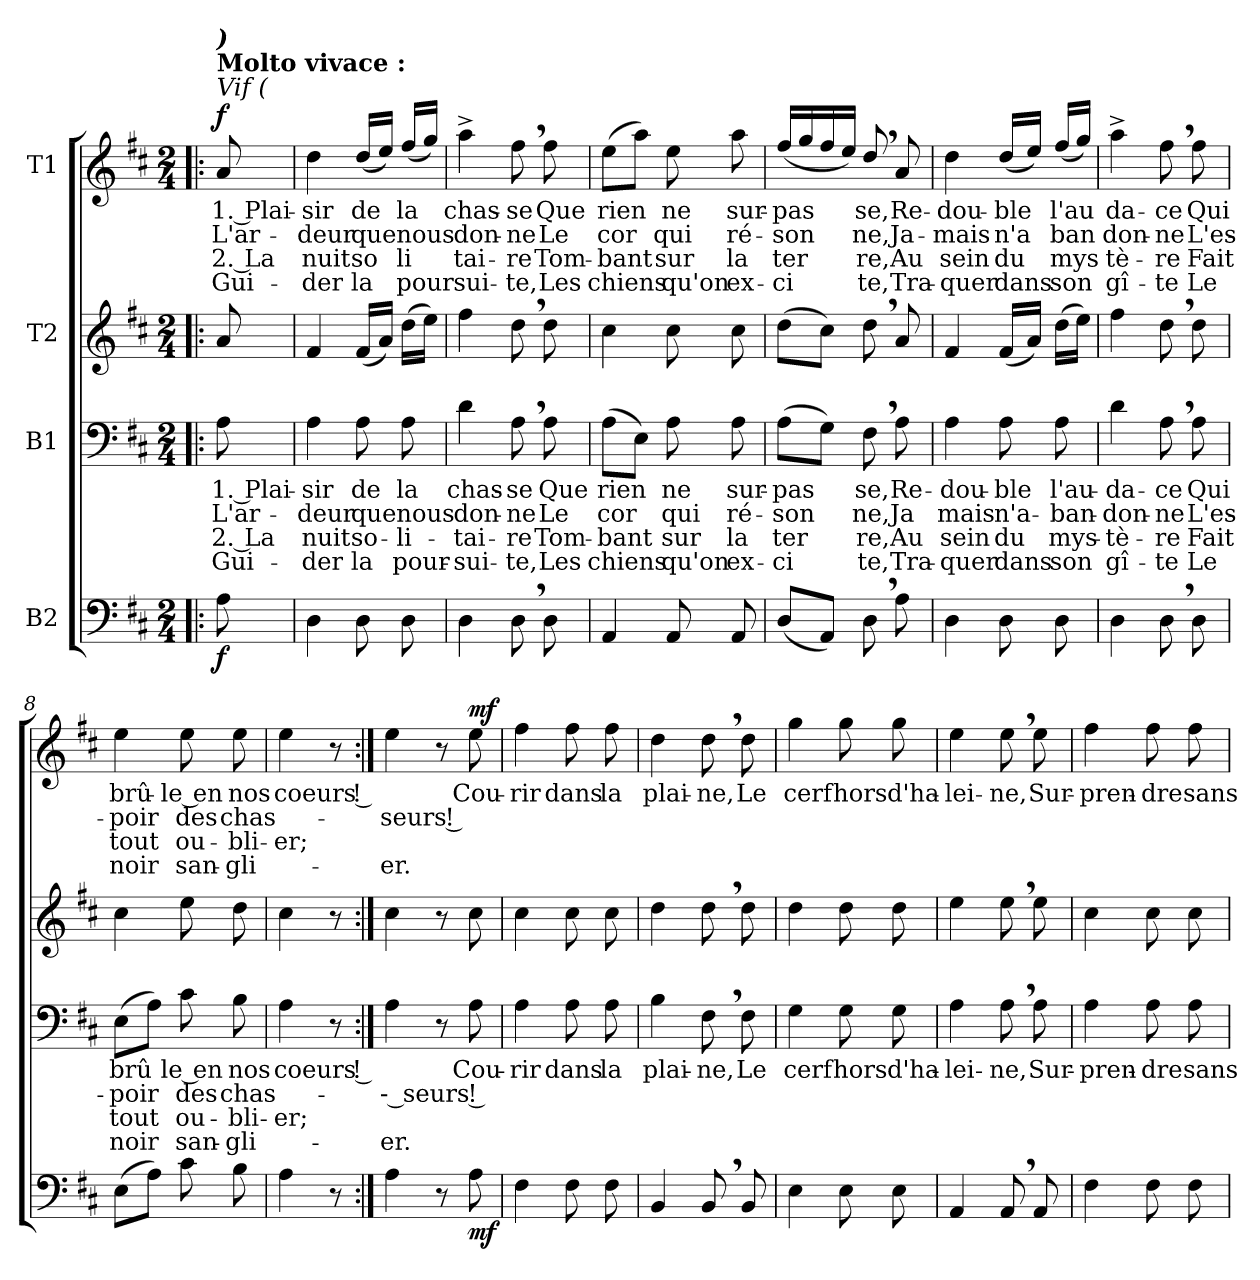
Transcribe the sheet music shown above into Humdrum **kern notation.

**kern	**dynam	**kern	**text	**text	**text	**text	**kern	**kern	**text	**text	**text	**text	**dynam
*part4	*part4	*part3	*part3	*part3	*part3	*part3	*part2	*part1	*part1	*part1	*part1	*part1	*part1
*staff4	*staff4	*staff3	*staff3	*staff3	*staff3	*staff3	*staff2	*staff1	*staff1	*staff1	*staff1	*staff1	*staff1
*I"B2	*	*I"B1	*	*	*	*	*I"T2	*I"T1	*	*	*	*	*
*clefF4	*	*clefF4	*	*	*	*	*clefG2	*clefG2	*	*	*	*	*
*k[f#c#]	*	*k[f#c#]	*	*	*	*	*k[f#c#]	*k[f#c#]	*	*	*	*	*
*M2/4	*	*M2/4	*	*	*	*	*M2/4	*M2/4	*	*	*	*	*
*MM108	*	*MM108	*	*	*	*	*MM108	*MM108	*	*	*	*	*
=1!|:	=1!|:	=1!|:	=1!|:	=1!|:	=1!|:	=1!|:	=1!|:	=1!|:	=1!|:	=1!|:	=1!|:	=1!|:	=1!|:
!	!	!	!	!	!	!	!	!LO:TX:a:i:t=Vif (	!	!	!	!	!
!	!	!	!	!	!	!	!	!LO:TX:a:B:t=Molto vivace &colon;	!	!	!	!	!
!	!	!	!	!	!	!	!	!LO:TX:a:Bi:t=)	!	!	!	!	!
!	!LO:DY:b	!	!LO:LY:b	!LO:LY:b	!LO:LY:b	!LO:LY:b	!	!	!LO:LY:b	!LO:LY:b	!LO:LY:b	!LO:LY:b	!LO:DY:a
8A\	f	8A\	1. Plai-	L'ar-	2. La	Gui-	8a/	8a/	1. Plai-	L'ar-	2. La	Gui-	f
=2	=2	=2	=2	=2	=2	=2	=2	=2	=2	=2	=2	=2	=2
!	!	!	!LO:LY:b	!LO:LY:b	!LO:LY:b	!LO:LY:b	!	!	!LO:LY:b	!LO:LY:b	!LO:LY:b	!LO:LY:b	!
4D\	.	4A\	-sir	-deur	nuit	-der	4f#/	4dd\	-sir	-deur	nuit	-der	.
!	!	!	!LO:LY:b	!LO:LY:b	!LO:LY:b	!LO:LY:b	!	!	!LO:LY:b	!LO:LY:b	!LO:LY:b	!LO:LY:b	!
8D\	.	8A\	de	que	so-	la	(<16f#/LL	(<16dd/LL	de	que	so	la	.
.	.	.	.	.	.	.	16a/JJ)	16ee/JJ)	.	.	.	.	.
!	!	!	!LO:LY:b	!LO:LY:b	!LO:LY:b	!LO:LY:b	!	!	!LO:LY:b	!LO:LY:b	!LO:LY:b	!LO:LY:b	!
8D\	.	8A\	la	nous	-li-	pour-	(>16dd\LL	(<16ff#/LL	la	nous	li	pour	.
.	.	.	.	.	.	.	16ee\JJ)	16gg/JJ)	.	.	.	.	.
=3	=3	=3	=3	=3	=3	=3	=3	=3	=3	=3	=3	=3	=3
!	!	!	!LO:LY:b	!LO:LY:b	!LO:LY:b	!LO:LY:b	!	!	!LO:LY:b	!LO:LY:b	!LO:LY:b	!LO:LY:b	!
4D\	.	4d\	chas-	don-	-tai-	-sui-	4ff#\	4aa^\	chas-	don-	tai-	sui-	.
!	!	!	!LO:LY:b	!LO:LY:b	!LO:LY:b	!LO:LY:b	!	!	!LO:LY:b	!LO:LY:b	!LO:LY:b	!LO:LY:b	!
8D,\	.	8A,\	-se	-ne	-re	-te,	8dd,\	8ff#,\	-se	-ne	-re	-te,	.
!	!	!	!LO:LY:b	!LO:LY:b	!LO:LY:b	!LO:LY:b	!	!	!LO:LY:b	!LO:LY:b	!LO:LY:b	!LO:LY:b	!
8D\	.	8A\	Que	Le	Tom-	Les	8dd\	8ff#\	Que	Le	Tom-	Les	.
=4	=4	=4	=4	=4	=4	=4	=4	=4	=4	=4	=4	=4	=4
!	!	!	!LO:LY:b	!LO:LY:b	!LO:LY:b	!LO:LY:b	!	!	!LO:LY:b	!LO:LY:b	!LO:LY:b	!LO:LY:b	!
4AA/	.	(>8A\L	rien	cor	-bant	chiens	4cc#\	(>8ee\L	rien	cor	-bant	chiens	.
.	.	8E\J)	.	.	.	.	.	8aa\J)	.	.	.	.	.
!	!	!	!LO:LY:b	!LO:LY:b	!LO:LY:b	!LO:LY:b	!	!	!LO:LY:b	!LO:LY:b	!LO:LY:b	!LO:LY:b	!
8AA/	.	8A\	ne	qui	sur	qu'on	8cc#\	8ee\	ne	qui	sur	qu'on	.
!	!	!	!LO:LY:b	!LO:LY:b	!LO:LY:b	!LO:LY:b	!	!	!LO:LY:b	!LO:LY:b	!LO:LY:b	!LO:LY:b	!
8AA/	.	8A\	sur-	ré-	la	ex-	8cc#\	8aa\	sur-	ré-	la	ex-	.
=5	=5	=5	=5	=5	=5	=5	=5	=5	=5	=5	=5	=5	=5
!	!	!	!LO:LY:b	!LO:LY:b	!LO:LY:b	!LO:LY:b	!	!	!LO:LY:b	!LO:LY:b	!LO:LY:b	!LO:LY:b	!
(<8D/L	.	(>8A\L	-pas	-son	ter	-ci	(>8dd\L	(<16ff#/LL	-pas	-son	ter	-ci	.
.	.	.	.	.	.	.	.	16gg/	.	.	.	.	.
8AA/J)	.	8G\J)	.	.	.	.	8cc#\J)	16ff#/	.	.	.	.	.
.	.	.	.	.	.	.	.	16ee/JJ)	.	.	.	.	.
!	!	!	!LO:LY:b	!LO:LY:b	!LO:LY:b	!LO:LY:b	!	!	!LO:LY:b	!LO:LY:b	!LO:LY:b	!LO:LY:b	!
8D,\	.	8F#,\	se,	ne,	re,	te,	8dd,\	8dd,/	se,	ne,	re,	te,	.
!	!	!	!LO:LY:b	!LO:LY:b	!LO:LY:b	!LO:LY:b	!	!	!LO:LY:b	!LO:LY:b	!LO:LY:b	!LO:LY:b	!
8A\	.	8A\	Re-	Ja	Au	Tra-	8a/	8a/	Re-	Ja-	Au	Tra-	.
=6	=6	=6	=6	=6	=6	=6	=6	=6	=6	=6	=6	=6	=6
!	!	!	!LO:LY:b	!LO:LY:b	!LO:LY:b	!LO:LY:b	!	!	!LO:LY:b	!LO:LY:b	!LO:LY:b	!LO:LY:b	!
4D\	.	4A\	-dou-	mais	sein	-quer	4f#/	4dd\	-dou-	-mais	sein	-quer	.
!	!	!	!LO:LY:b	!LO:LY:b	!LO:LY:b	!LO:LY:b	!	!	!LO:LY:b	!LO:LY:b	!LO:LY:b	!LO:LY:b	!
8D\	.	8A\	-ble	n'a-	du	dans	(<16f#/LL	(<16dd/LL	-ble	n'a	du	dans	.
.	.	.	.	.	.	.	16a/JJ)	16ee/JJ)	.	.	.	.	.
!	!	!	!LO:LY:b	!LO:LY:b	!LO:LY:b	!LO:LY:b	!	!	!LO:LY:b	!LO:LY:b	!LO:LY:b	!LO:LY:b	!
8D\	.	8A\	l'au-	-ban-	mys-	son	(>16dd\LL	(<16ff#/LL	l'au	ban	mys	son	.
.	.	.	.	.	.	.	16ee\JJ)	16gg/JJ)	.	.	.	.	.
!!LO:LB:g=z
=7	=7	=7	=7	=7	=7	=7	=7	=7	=7	=7	=7	=7	=7
!	!	!	!LO:LY:b	!LO:LY:b	!LO:LY:b	!LO:LY:b	!	!	!LO:LY:b	!LO:LY:b	!LO:LY:b	!LO:LY:b	!
4D\	.	4d\	-da-	-don-	-tè-	gî-	4ff#\	4aa^\	da-	don-	tè-	gî-	.
!	!	!	!LO:LY:b	!LO:LY:b	!LO:LY:b	!LO:LY:b	!	!	!LO:LY:b	!LO:LY:b	!LO:LY:b	!LO:LY:b	!
8D,\	.	8A,\	-ce	-ne	-re	-te	8dd,\	8ff#,\	-ce	-ne	-re	-te	.
!	!	!	!LO:LY:b	!LO:LY:b	!LO:LY:b	!LO:LY:b	!	!	!LO:LY:b	!LO:LY:b	!LO:LY:b	!LO:LY:b	!
8D\	.	8A\	Qui	L'es-	Fait	Le	8dd\	8ff#\	Qui	L'es-	Fait	Le	.
=8	=8	=8	=8	=8	=8	=8	=8	=8	=8	=8	=8	=8	=8
!	!	!	!LO:LY:b	!LO:LY:b	!LO:LY:b	!LO:LY:b	!	!	!LO:LY:b	!LO:LY:b	!LO:LY:b	!LO:LY:b	!
(>8E\L	.	(>8E\L	brû	-poir	tout	noir	4cc#\	4ee\	brû-	-poir	tout	noir	.
8A\J)	.	8A\J)	.	.	.	.	.	.	.	.	.	.	.
!	!	!	!LO:LY:b	!LO:LY:b	!LO:LY:b	!LO:LY:b	!	!	!LO:LY:b	!LO:LY:b	!LO:LY:b	!LO:LY:b	!
8c#\	.	8c#\	le en	des	ou-	san-	8ee\	8ee\	-le en	des	ou-	san-	.
!	!	!	!LO:LY:b	!LO:LY:b	!LO:LY:b	!LO:LY:b	!	!	!LO:LY:b	!LO:LY:b	!LO:LY:b	!LO:LY:b	!
8B\	.	8B\	nos	chas -	-bli-	-gli -	8dd\	8ee\	nos	chas -	-bli-	-gli -	.
=9	=9	=9	=9	=9	=9	=9	=9	=9	=9	=9	=9	=9	=9
!	!	!	!LO:LY:b	!	!LO:LY:b	!	!	!	!LO:LY:b	!	!LO:LY:b	!	!
4A\	.	4A\	coeurs !	.	-er;	.	4cc#\	4ee\	coeurs !	.	-er;	.	.
8r	.	8r	.	.	.	.	8r	8r	.	.	.	.	.
=10:|!	=10:|!	=10:|!	=10:|!	=10:|!	=10:|!	=10:|!	=10:|!	=10:|!	=10:|!	=10:|!	=10:|!	=10:|!	=10:|!
!	!	!	!	!LO:LY:b	!	!LO:LY:b	!	!	!	!LO:LY:b	!	!LO:LY:b	!
4A\	.	4A\	.	-- seurs !	.	- er.	4cc#\	4ee\	.	- seurs !	.	- er.	.
8r	.	8r	.	.	.	.	8r	8r	.	.	.	.	.
!	!LO:DY:b	!	!LO:LY:b	!	!	!	!	!	!LO:LY:b	!	!	!	!LO:DY:a
8A\	mf	8A\	Cou-	.	.	.	8cc#\	8ee\	Cou-	.	.	.	mf
=11	=11	=11	=11	=11	=11	=11	=11	=11	=11	=11	=11	=11	=11
!	!	!	!LO:LY:b	!	!	!	!	!	!LO:LY:b	!	!	!	!
4F#\	.	4A\	-rir	.	.	.	4cc#\	4ff#\	-rir	.	.	.	.
!	!	!	!LO:LY:b	!	!	!	!	!	!LO:LY:b	!	!	!	!
8F#\	.	8A\	dans	.	.	.	8cc#\	8ff#\	dans	.	.	.	.
!	!	!	!LO:LY:b	!	!	!	!	!	!LO:LY:b	!	!	!	!
8F#\	.	8A\	la	.	.	.	8cc#\	8ff#\	la	.	.	.	.
=12	=12	=12	=12	=12	=12	=12	=12	=12	=12	=12	=12	=12	=12
!	!	!	!LO:LY:b	!	!	!	!	!	!LO:LY:b	!	!	!	!
4BB/	.	4B\	plai-	.	.	.	4dd\	4dd\	plai-	.	.	.	.
!	!	!	!LO:LY:b	!	!	!	!	!	!LO:LY:b	!	!	!	!
8BB,/	.	8F#,\	-ne,	.	.	.	8dd,\	8dd,\	-ne,	.	.	.	.
!	!	!	!LO:LY:b	!	!	!	!	!	!LO:LY:b	!	!	!	!
8BB/	.	8F#\	Le	.	.	.	8dd\	8dd\	Le	.	.	.	.
=13	=13	=13	=13	=13	=13	=13	=13	=13	=13	=13	=13	=13	=13
!	!	!	!LO:LY:b	!	!	!	!	!	!LO:LY:b	!	!	!	!
4E\	.	4G\	cerf	.	.	.	4dd\	4gg\	cerf	.	.	.	.
!	!	!	!LO:LY:b	!	!	!	!	!	!LO:LY:b	!	!	!	!
8E\	.	8G\	hors	.	.	.	8dd\	8gg\	hors	.	.	.	.
!	!	!	!LO:LY:b	!	!	!	!	!	!LO:LY:b	!	!	!	!
8E\	.	8G\	d'ha-	.	.	.	8dd\	8gg\	d'ha-	.	.	.	.
!!LO:PB:g=z
=14	=14	=14	=14	=14	=14	=14	=14	=14	=14	=14	=14	=14	=14
!	!	!	!LO:LY:b	!	!	!	!	!	!LO:LY:b	!	!	!	!
4AA/	.	4A\	-lei-	.	.	.	4ee\	4ee\	-lei-	.	.	.	.
!	!	!	!LO:LY:b	!	!	!	!	!	!LO:LY:b	!	!	!	!
8AA,/	.	8A,\	-ne,	.	.	.	8ee,\	8ee,\	-ne,	.	.	.	.
!	!	!	!LO:LY:b	!	!	!	!	!	!LO:LY:b	!	!	!	!
8AA/	.	8A\	Sur-	.	.	.	8ee\	8ee\	Sur-	.	.	.	.
=15	=15	=15	=15	=15	=15	=15	=15	=15	=15	=15	=15	=15	=15
!	!	!	!LO:LY:b	!	!	!	!	!	!LO:LY:b	!	!	!	!
4F#\	.	4A\	-pren-	.	.	.	4cc#\	4ff#\	-pren-	.	.	.	.
!	!	!	!LO:LY:b	!	!	!	!	!	!LO:LY:b	!	!	!	!
8F#\	.	8A\	-dre	.	.	.	8cc#\	8ff#\	-dre	.	.	.	.
!	!	!	!LO:LY:b	!	!	!	!	!	!LO:LY:b	!	!	!	!
8F#\	.	8A\	sans	.	.	.	8cc#\	8ff#\	sans	.	.	.	.
=	=	=	=	=	=	=	=	=	=	=	=	=	=
*-	*-	*-	*-	*-	*-	*-	*-	*-	*-	*-	*-	*-	*-
